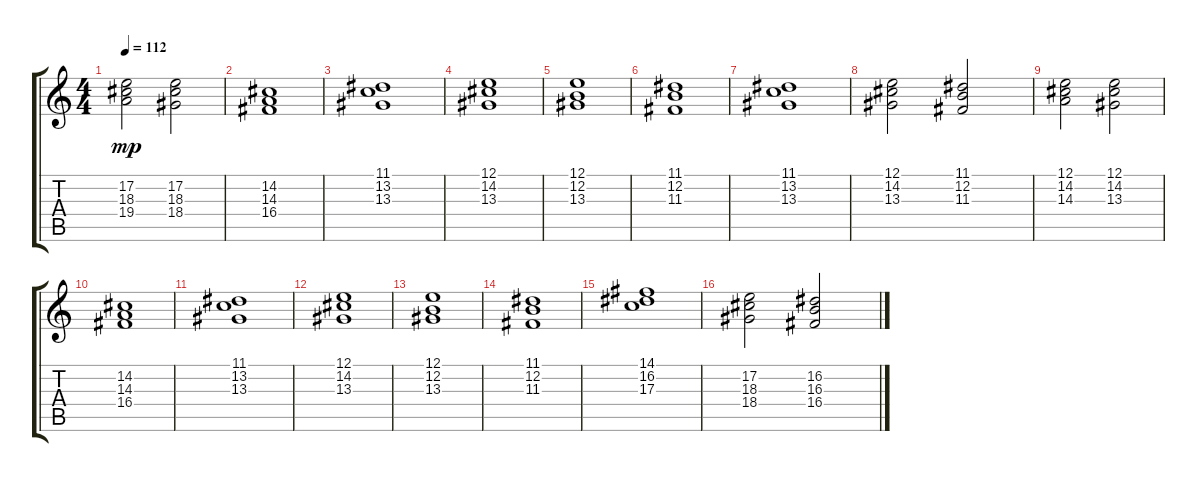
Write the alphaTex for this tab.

\track "" {instrument drawbarorgan}
\staff {score tabs}
\tuning (E4 B3 G3 D3 A2 E2) {hide}
\ts (4 4)
\tempo 112
\clef g2
\ks c
(17.2 18.3 19.4).2{dy mp} (17.2 18.3 18.4).2 |
(14.2 14.3 16.4).1 |
(11.1 13.2 13.3).1 |
(12.1 14.2 13.3).1 |
(12.1 12.2 13.3).1 |
(11.1 12.2 11.3).1 |
(11.1 13.2 13.3).1 |
(12.1 14.2 13.3).2 (11.1 12.2 11.3).2 |
(12.1 14.2 14.3).2 (12.1 14.2 13.3).2 |
(14.2 14.3 16.4).1 |
(11.1 13.2 13.3).1 |
(12.1 14.2 13.3).1 |
(12.1 12.2 13.3).1 |
(11.1 12.2 11.3).1 |
(14.1 16.2 17.3).1 |
(17.2 18.3 18.4).2{volume 0} (16.2 16.3 16.4).2
